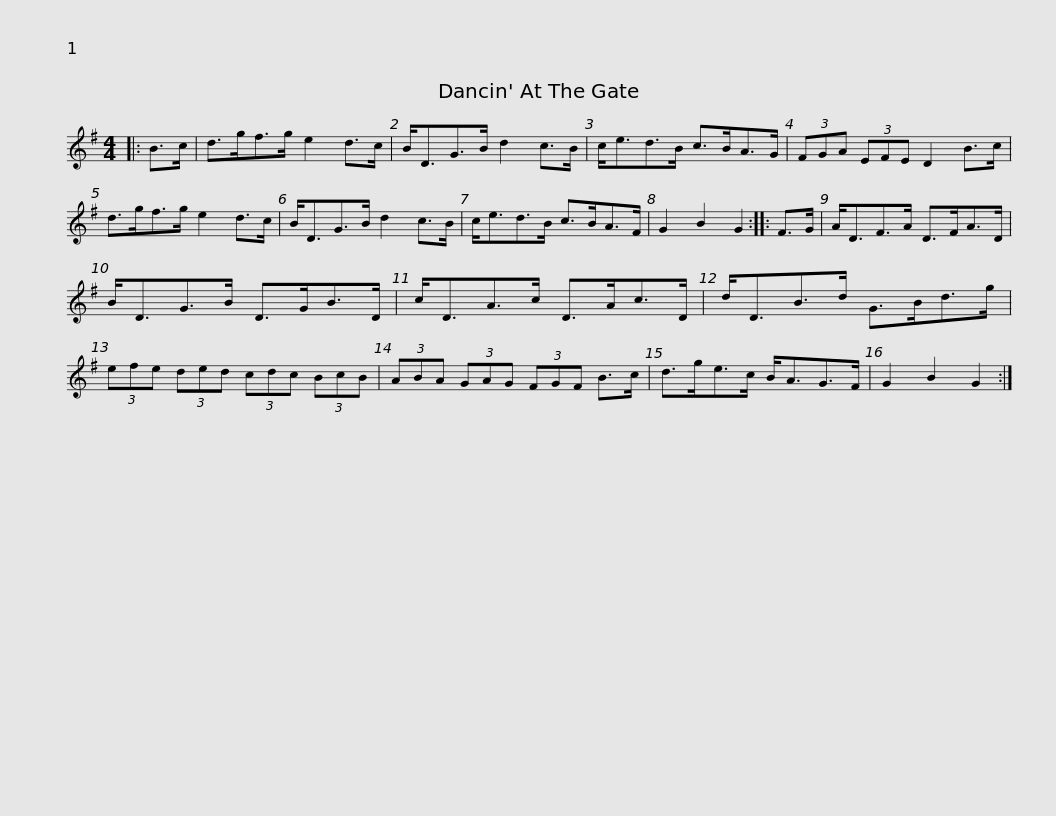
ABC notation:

X:1
L:1/8
M:4/4
I:linebreak $
K:G
V:1 treble
V:1
|: B>c | d>gf>g e2 d>c | B<DG>B d2 c>B | c<ed>B c>BA>G | (3FGA (3EFE D2 B>c |$ %5
 d>gf>g e2 d>c | B<DG>B d2 c>B | c<ed>B c>BA>F | G2 B2 G2 :: F>G | %10
 A<DF>A D>FA>D |$ B<DG>B D>GB>D | c<DA>c D>Ac>D | d<DB>d G>Bd>g | (3efe (3ded (3cdc (3BcB |$ %15
 (3ABA (3GAG (3FGF B>c | d>ge>c B<AG>F | G2 B2 G2 :| %18
